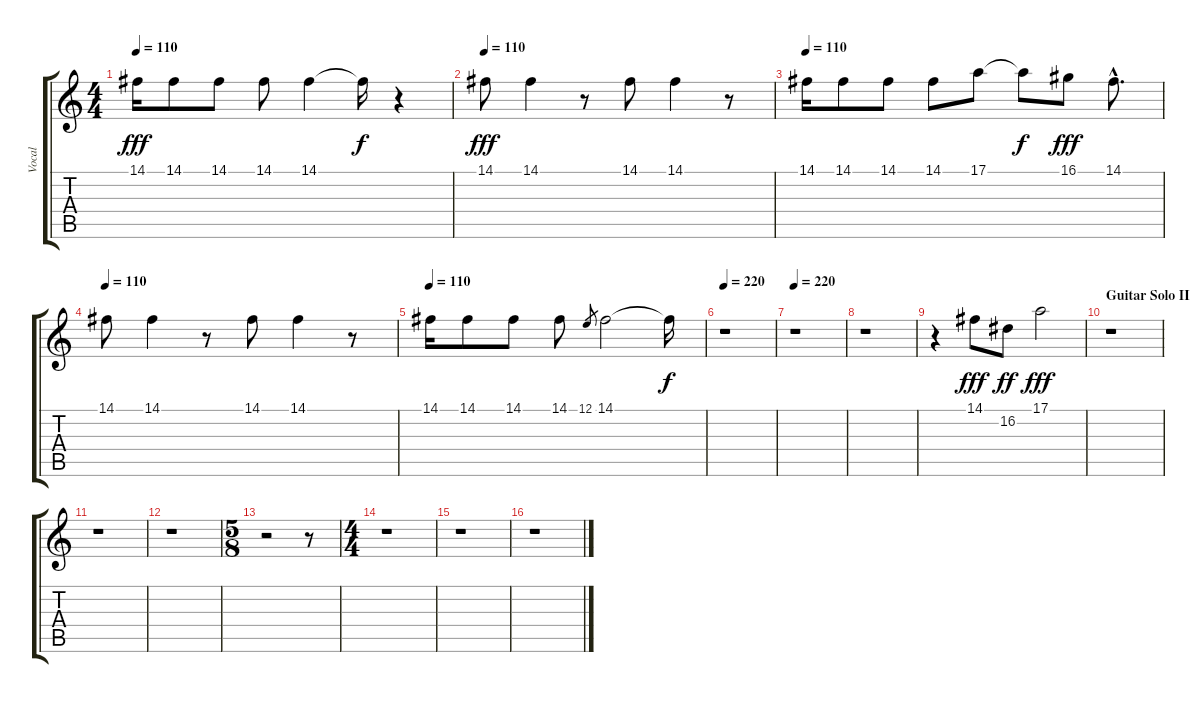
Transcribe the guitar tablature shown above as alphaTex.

\track ("Vocal" "Vocal") {instrument lead1square}
\staff {score tabs}
\tuning (E4 B3 G3 D3 A2 E2) {hide}
\ts (4 4)
\tempo 110
\clef g2
\ks c
14.1.16{dy fff} 14.1.8 14.1.8 14.1.8 14.1.4 14.1{t}.16{dy f} r.4 |
\tempo 110
14.1.8{dy fff volume 13} 14.1.4 r.8 14.1.8 14.1.4 r.8 |
\tempo 110
14.1.16 14.1.8 14.1.8 14.1.8 17.1.8 17.1{t}.8{dy f} 16.1.8{dy fff} 14.1{hac}.8{d} |
\tempo 110
14.1.8{volume 13} 14.1.4 r.8 14.1.8 14.1.4 r.8 |
\tempo 110
14.1.16 14.1.8 14.1.8 14.1.8 12.1.8{gr} 14.1.2 14.1{t}.16{dy f} |
\tempo 220
r.1 |
\tempo 220
r.1 |
r.1 |
r.4 14.1.8{dy fff} 16.2.8{dy ff} 17.1.2{dy fff} |
\section ("" "Guitar Solo II")
r.1 |
r.1 |
r.1 |
\ts (5 8)
r.2 r.8 |
\ts (4 4)
r.1 |
r.1 |
r.1
